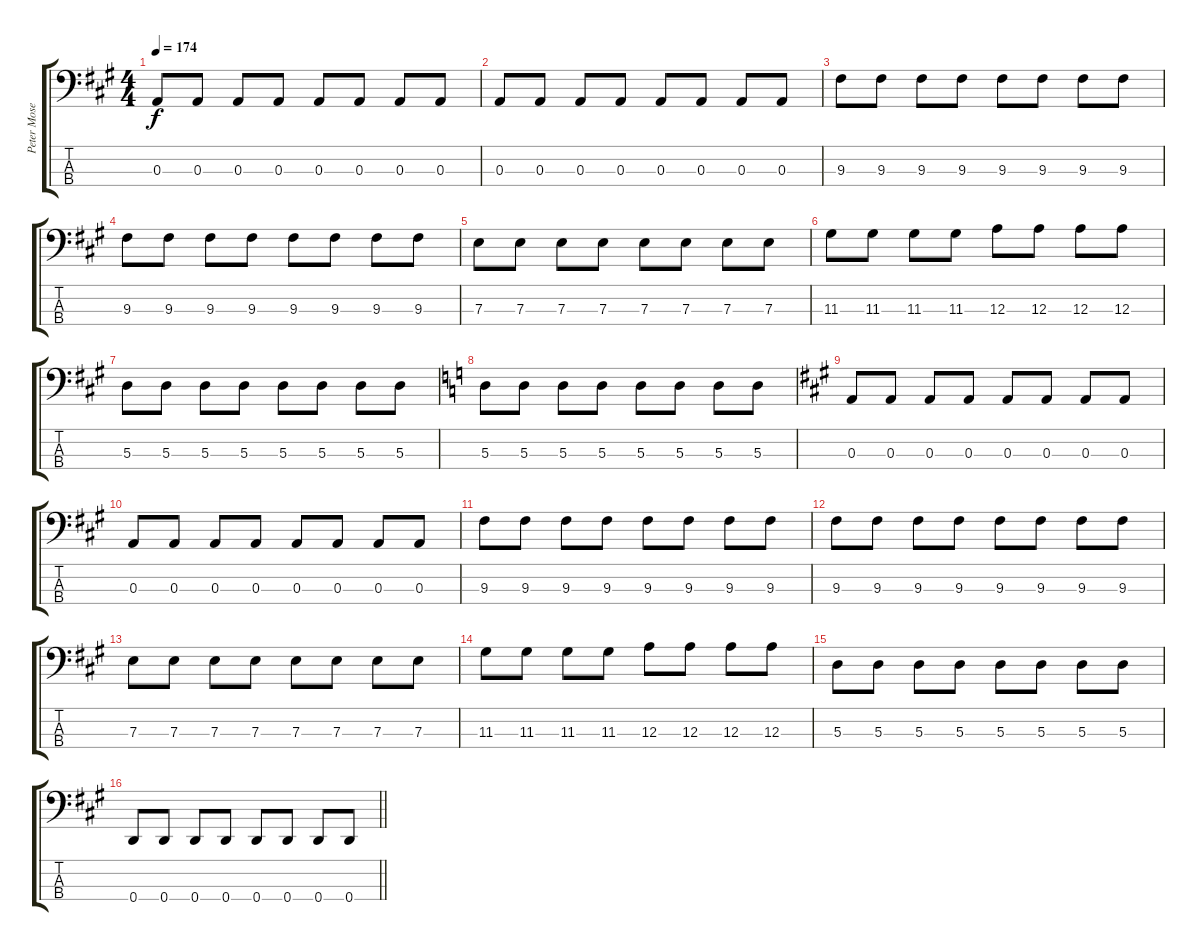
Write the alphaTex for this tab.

\track ("Peter Mosely" "Peter Mose") {instrument electricbassfinger}
\staff {score tabs}
\tuning (G2 D2 A1 D1) {hide}
\ts (4 4)
\tempo 174
\clef f4
\ks a
0.3.8{dy f} 0.3.8 0.3.8 0.3.8 0.3.8 0.3.8 0.3.8 0.3.8 |
0.3.8 0.3.8 0.3.8 0.3.8 0.3.8 0.3.8 0.3.8 0.3.8 |
9.3.8 9.3.8 9.3.8 9.3.8 9.3.8 9.3.8 9.3.8 9.3.8 |
9.3.8 9.3.8 9.3.8 9.3.8 9.3.8 9.3.8 9.3.8 9.3.8 |
7.3.8 7.3.8 7.3.8 7.3.8 7.3.8 7.3.8 7.3.8 7.3.8 |
11.3.8 11.3.8 11.3.8 11.3.8 12.3.8 12.3.8 12.3.8 12.3.8 |
5.3.8 5.3.8 5.3.8 5.3.8 5.3.8 5.3.8 5.3.8 5.3.8 |
\ks c
5.3.8 5.3.8 5.3.8 5.3.8 5.3.8 5.3.8 5.3.8 5.3.8 |
\ks a
0.3.8 0.3.8 0.3.8 0.3.8 0.3.8 0.3.8 0.3.8 0.3.8 |
0.3.8 0.3.8 0.3.8 0.3.8 0.3.8 0.3.8 0.3.8 0.3.8 |
9.3.8 9.3.8 9.3.8 9.3.8 9.3.8 9.3.8 9.3.8 9.3.8 |
9.3.8 9.3.8 9.3.8 9.3.8 9.3.8 9.3.8 9.3.8 9.3.8 |
7.3.8 7.3.8 7.3.8 7.3.8 7.3.8 7.3.8 7.3.8 7.3.8 |
11.3.8 11.3.8 11.3.8 11.3.8 12.3.8 12.3.8 12.3.8 12.3.8 |
5.3.8 5.3.8 5.3.8 5.3.8 5.3.8 5.3.8 5.3.8 5.3.8 |
\barLineRight lightlight
0.4.8 0.4.8 0.4.8 0.4.8 0.4.8 0.4.8 0.4.8 0.4.8
